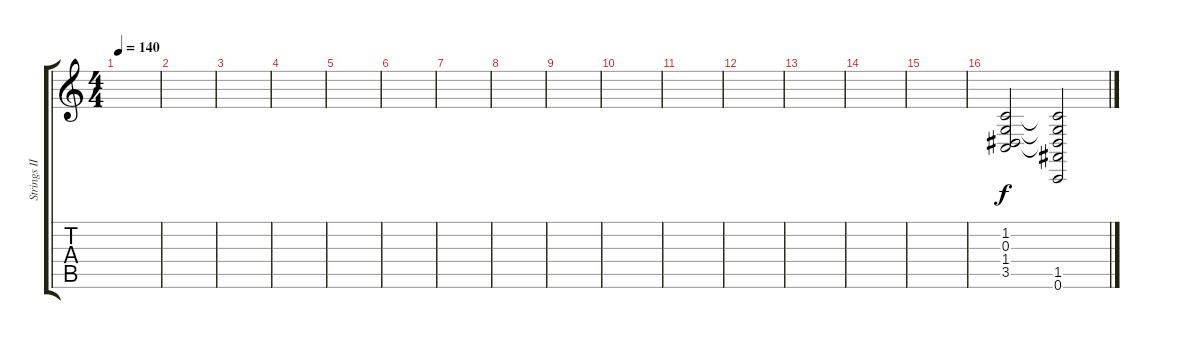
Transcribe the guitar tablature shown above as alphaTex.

\track ("Strings II" "Strings II") {instrument viola}
\staff {score tabs}
\tuning (E4 B3 G3 D3 A2 C2) {hide}
\ts (4 4)
\tempo 140
\clef g2
\ks c
|
|
|
|
|
|
|
|
|
|
|
|
|
|
|
(1.2 0.3 1.4 3.5).2 (1.2{t} 0.3{t} 1.4{t} 1.5 0.6).2
